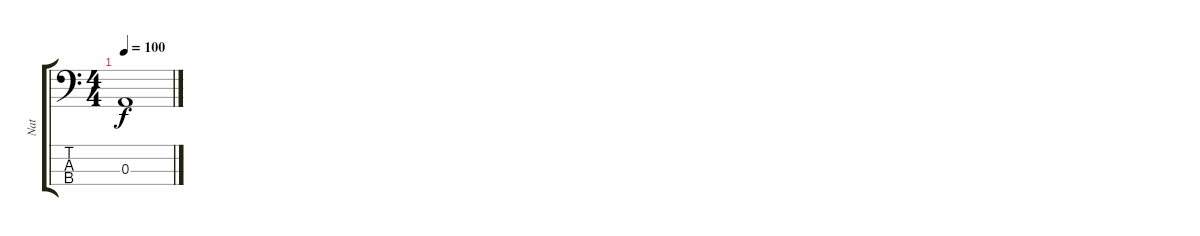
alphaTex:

\track ("Nat" "Nat") {instrument fretlessbass}
\staff {score tabs}
\tuning (G2 D2 A1 E1) {hide}
\ts (4 4)
\tempo 100
\clef f4
\ks c
0.3.1{dy f}
